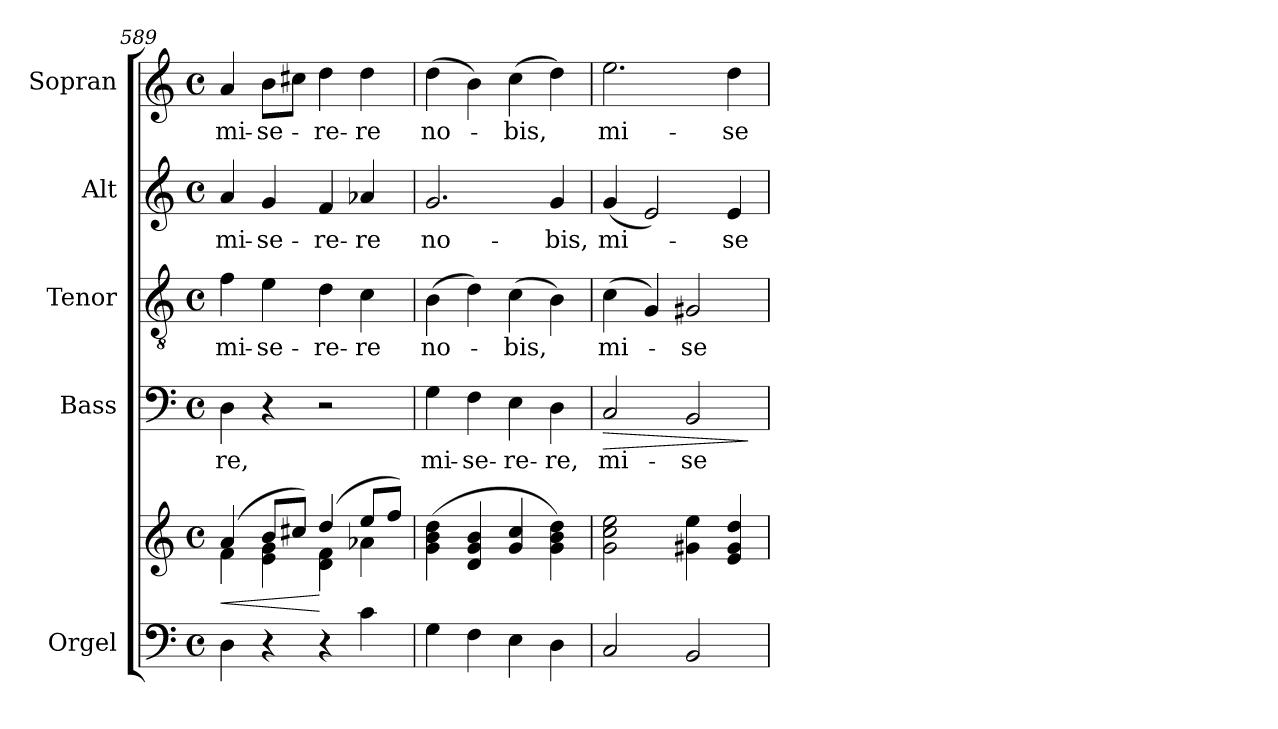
**kern	**kern	**dynam	**kern	**text	**dynam	**kern	**text	**kern	**text	**kern	**text
*part5	*part5	*part5	*part4	*part4	*part4	*part3	*part3	*part2	*part2	*part1	*part1
*staff6	*staff5	*staff5/6	*staff4	*staff4	*staff4	*staff3	*staff3	*staff2	*staff2	*staff1	*staff1
*I"Orgel	*	*	*I"Bass	*	*	*I"Tenor	*	*I"Alt	*	*I"Sopran	*
*I'Org.	*	*	*I'B.	*	*	*I'T.	*	*I'A.	*	*I'S.	*
*clefF4	*clefG2	*	*clefF4	*	*	*clefGv2	*	*clefG2	*	*clefG2	*
*k[]	*k[]	*	*k[]	*	*	*k[]	*	*k[]	*	*k[]	*
*C:	*C:	*	*C:	*	*	*C:	*	*C:	*	*C:	*
*M4/4	*M4/4	*	*M4/4	*	*	*M4/4	*	*M4/4	*	*M4/4	*
*met(c)	*met(c)	*	*met(c)	*	*	*met(c)	*	*met(c)	*	*met(c)	*
=589	=589	=589	=589	=589	=589	=589	=589	=589	=589	=589	=589
!	!	!LO:HP:b	!	!LO:LY:b	!	!	!LO:LY:b	!	!LO:LY:b	!	!LO:LY:b
*	*^	*	*	*	*	*	*	*	*	*	*
4D\	(4a/	4f\	<	4D\	-re,	.	4f\	mi-	4a/	mi-	4a/	mi-
!	!	!	!	!	!	!	!	!LO:LY:b	!	!LO:LY:b	!	!LO:LY:b
4r	8b/L	4e\ 4g\	.	4r	.	.	4e\	-se-	4g/	-se-	8b\L	-se-
.	8cc#X/J)	.	.	.	.	.	.	.	.	.	8cc#X\J	.
!	!	!	!	!	!	!	!	!LO:LY:b	!	!LO:LY:b	!	!LO:LY:b
4r	(4dd/	4d\ 4f\	[	2r	.	.	4d\	-re-	4f/	-re-	4dd\	-re-
!	!	!	!	!	!	!	!	!LO:LY:b	!	!LO:LY:b	!	!LO:LY:b
4c\	8ee/L	4a-X\	.	.	.	.	4c\	-re	4a-X/	-re	4dd\	-re
.	8ff/J)	.	.	.	.	.	.	.	.	.	.	.
*	*v	*v	*	*	*	*	*	*	*	*	*	*
=590	=590	=590	=590	=590	=590	=590	=590	=590	=590	=590	=590
!	!	!	!	!LO:LY:b	!	!	!LO:LY:b	!	!LO:LY:b	!	!LO:LY:b
4G\	(>4g\ 4b\ 4dd\	.	4G\	mi-	.	(>4B\	no-	2.g/	no-	(>4dd\	no-
!	!	!	!	!LO:LY:b	!	!	!	!	!	!	!
4F\	4d/ 4g/ 4b/	.	4F\	-se-	.	4d\)	.	.	.	4b\)	.
!	!	!	!	!LO:LY:b	!	!	!LO:LY:b	!	!	!	!LO:LY:b
4E\	4g/ 4cc/	.	4E\	-re-	.	(>4c\	-bis,	.	.	(>4cc\	-bis,
!	!	!	!	!LO:LY:b	!	!	!	!	!LO:LY:b	!	!
4D\	4g\ 4b\ 4dd\)	.	4D\	-re,	.	4B\)	.	4g/	-bis,	4dd\)	.
=591	=591	=591	=591	=591	=591	=591	=591	=591	=591	=591	=591
!	!	!	!	!LO:LY:b	!LO:HP:b	!	!LO:LY:b	!	!LO:LY:b	!	!LO:LY:b
2C/	2g\ 2cc\ 2ee\	.	2C/	mi-	>	(>4c\	mi-	(<4g/	mi-	2.ee\	mi-
.	.	.	.	.	.	4G/)	.	2e/)	.	.	.
!	!	!	!	!LO:LY:b	!	!	!LO:LY:b	!	!	!	!
2BB/	4g#X\ 4ee\	.	2BB/	-se-	.	2G#X/	-se-	.	.	.	.
!	!	!	!	!	!	!	!	!	!LO:LY:b	!	!LO:LY:b
.	4e/ 4g#/ 4dd/	.	.	.	.	.	.	4e/	-se-	4dd\	-se-
.	.	.	.	.	]	.	.	.	.	.	.
=	=	=	=	=	=	=	=	=	=	=	=
*-	*-	*-	*-	*-	*-	*-	*-	*-	*-	*-	*-
